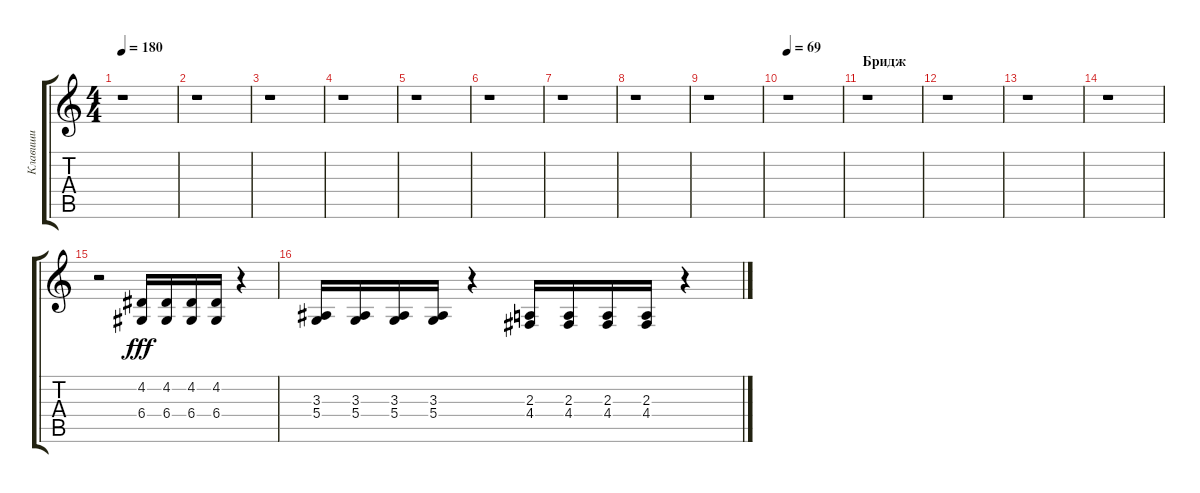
\track ("Клавиши" "Клавиши") {instrument viola}
\staff {score tabs}
\tuning (E4 B3 G3 D3 A2 E2) {hide}
\ts (4 4)
\tempo 180
\clef g2
\ks c
r.1{dy fff} |
r.1 |
r.1 |
r.1 |
r.1 |
r.1 |
r.1 |
r.1 |
r.1 |
\tempo 69
r.1 |
\section ("" "Бридж")
r.1 |
r.1 |
r.1 |
r.1 |
r.2 (4.2 6.4).16 (4.2 6.4).16 (4.2 6.4).16 (4.2 6.4).16 r.4 |
(3.3 5.4).16 (3.3 5.4).16 (3.3 5.4).16 (3.3 5.4).16 r.4 (2.3 4.4).16 (2.3 4.4).16 (2.3 4.4).16 (2.3 4.4).16 r.4
